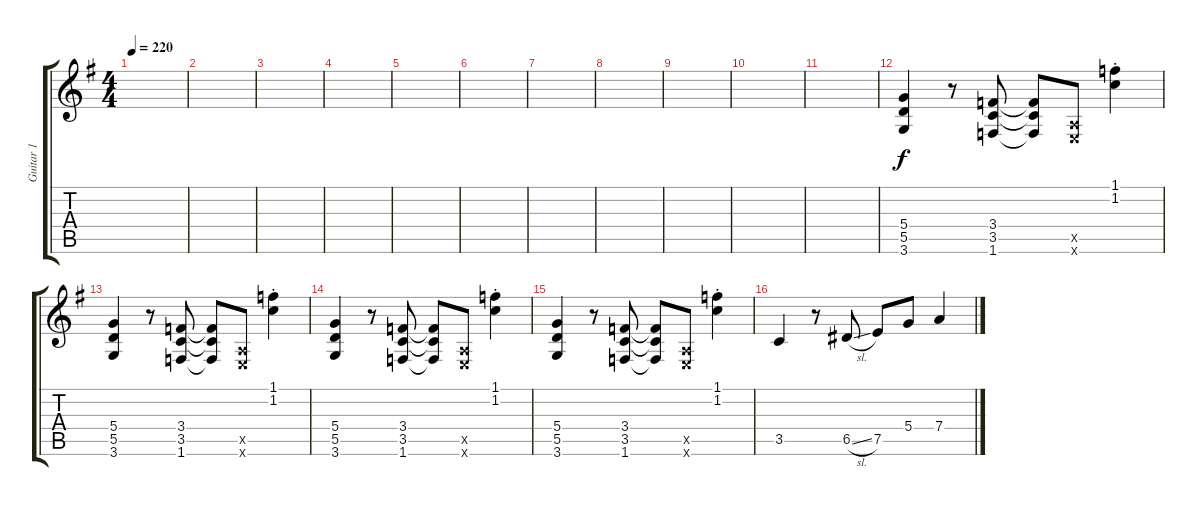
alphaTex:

\track ("Guitar 1" "Guitar 1") {instrument distortionguitar}
\staff {score tabs}
\tuning (E4 B3 G3 D3 A2 E2) {hide}
\ts (4 4)
\tempo 220
\clef g2
\ks g
|
|
|
|
|
|
|
|
|
|
|
(5.4 5.5 3.6).4 r.8 (3.4 3.5 1.6).8 (3.4{t} 3.5{t} 1.6{t}).8 (0.5{x} 0.6{x}).8 (1.1{st} 1.2).4 |
(5.4 5.5 3.6).4 r.8 (3.4 3.5 1.6).8 (3.4{t} 3.5{t} 1.6{t}).8 (0.5{x} 0.6{x}).8 (1.1{st} 1.2).4 |
(5.4 5.5 3.6).4 r.8 (3.4 3.5 1.6).8 (3.4{t} 3.5{t} 1.6{t}).8 (0.5{x} 0.6{x}).8 (1.1{st} 1.2).4 |
(5.4 5.5 3.6).4 r.8 (3.4 3.5 1.6).8 (3.4{t} 3.5{t} 1.6{t}).8 (0.5{x} 0.6{x}).8 (1.1{st} 1.2).4 |
3.5.4 r.8 6.5{sl}.8 7.5.8 5.4.8 7.4.4
